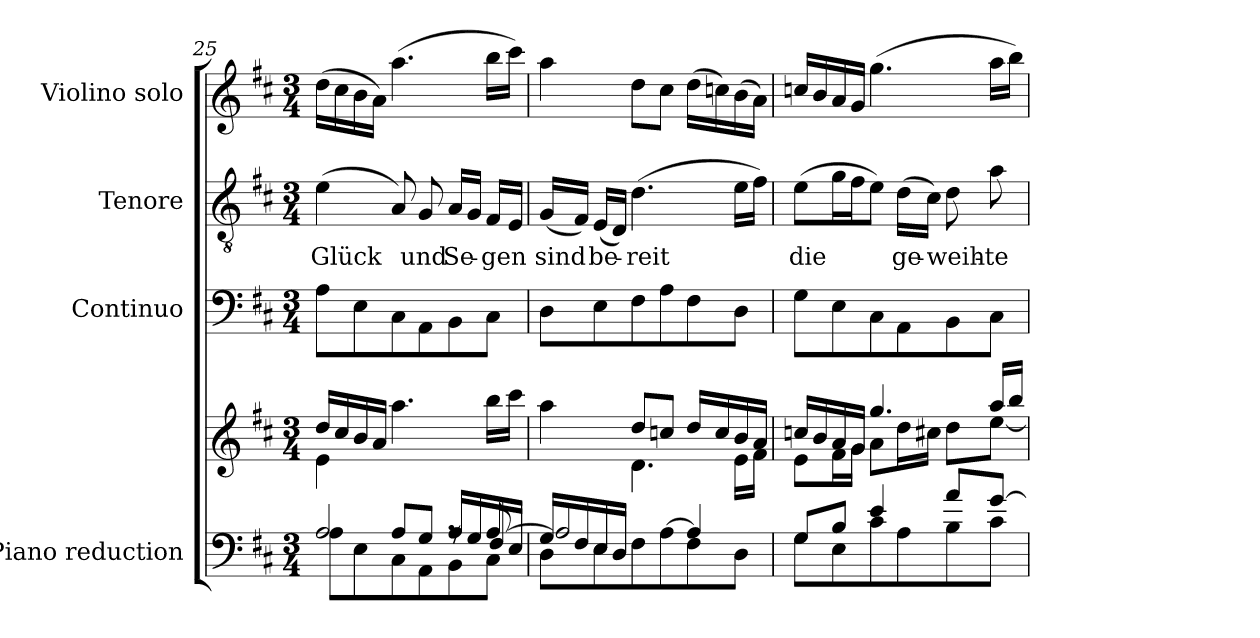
**kern	**kern	**kern	**kern	**text	**kern
*part4	*part4	*part3	*part2	*part2	*part1
*staff5	*staff4	*staff3	*staff2	*staff2	*staff1
*I"Piano reduction	*	*I"Continuo	*I"Tenore	*	*I"Violino solo
*I'Pno	*	*	*	*	*I'Vln
*clefF4	*clefG2	*clefF4	*clefGv2	*	*clefG2
*k[f#c#]	*k[f#c#]	*k[f#c#]	*k[f#c#]	*	*k[f#c#]
*M3/4	*M3/4	*M3/4	*M3/4	*	*M3/4
=25	=25	=25	=25	=25	=25
*^	*^	*	*	*	*
*	*^	*	*	*	*	*	*
!	!	!	!	!	!	!	!LO:LY:b	!
2A/	8A\L	4ryy	16dd/LL	4e\	8A\L	(>4e\	Glück	(>16dd\LL
.	.	.	16cc#/	.	.	.	.	16cc#\
.	8E\	.	16b/	.	8E\	.	.	16b\
.	.	.	16a/JJ	.	.	.	.	16a\JJ)
.	8C#\	8A/L	4.aa\	2ryy	8C#\	8A/)	.	(>4.aa\
!	!	!	!	!	!	!	!LO:LY:b	!
.	8AA\	8G/J	.	.	8AA\	8G/	und	.
!	!	!	!	!	!	!	!LO:LY:b	!
8rA	8BB\	16A/LL	.	.	8BB\	16A/LL	Se-	.
.	.	16G/	.	.	.	16G/JJ	.	.
!	!	!	!	!	!	!	!LO:LY:b	!
[8A/	8C#\J	16F#/	16bb\LL	.	8C#\J	16F#/LL	-gen	16bb\LL
.	.	16E/JJ	16ccc#\JJ	.	.	16E/JJ	.	16ccc#\JJ)
=26	=26	=26	=26	=26	=26	=26	=26	=26
!	!	!	!	!	!	!	!LO:LY:b	!
16G/LL	2A/]	8D\L	4aa\	4ryy	8D\L	(<16G/LL	sind	4aa\
16F#/	.	.	.	.	.	16F#/JJ)	.	.
!	!	!	!	!	!	!	!LO:LY:b	!
16E/	.	8E\	.	.	8E\	(<16E/LL	be-	.
16D/JJ	.	.	.	.	.	16D/JJ)	.	.
!	!	!	!	!	!	!	!LO:LY:b	!
2ryy	.	8F#\	8dd/L	4.d\	8F#\	(>4.d\	-reit	8dd\L
.	.	[8A\	8ccn/J	.	8A\	.	.	8cc#\J
.	4A/]	8F#\	16dd/LL	.	8F#\	.	.	(>16dd\LL
.	.	.	16cc/	.	.	.	.	16ccn\)
.	.	8D\J	16b/	16e\LL	8D\J	16e\LL	.	(>16b\
.	.	.	16a/JJ	16f#\JJ	.	16f#\JJ)	.	16a\JJ)
*	*v	*v	*	*	*	*	*	*
=27	=27	=27	=27	=27	=27	=27	=27
!	!	!	!	!	!	!LO:LY:b	!
8G/L	8G\L	16ccn/LL	8e\L	8G\L	(>8e\L	die	16ccn/LL
.	.	16b/	.	.	.	.	16b/
8B/J	8E\	16a/	16f#\L	8E\	16g\L	.	16a/
.	.	16g/JJ	16g\JJ	.	16f#\J	.	16g/JJ
4e/	8c#\	4.gg/	8a\L	8C#\	8e\J)	.	(>4.gg\
!	!	!	!	!	!	!LO:LY:b	!
.	8A\	.	16dd\L	8AA\	(>16d\LL	ge-	.
.	.	.	16cc#X\JJ	.	16c#\JJ)	.	.
!	!	!	!	!	!	!LO:LY:b	!
8a/L	8B\	.	8dd\L	8BB\	8d\	-weih-	.
!	!	!	!	!	!	!LO:LY:b	!
[8g/J	8c#\J	16aa/LL	[8ee\J	8C#\J	8a\	-te	16aa\LL
.	.	16bb/JJ	.	.	.	.	16bb\JJ)
*v	*v	*	*	*	*	*	*
*	*v	*v	*	*	*	*
=	=	=	=	=	=
*-	*-	*-	*-	*-	*-
